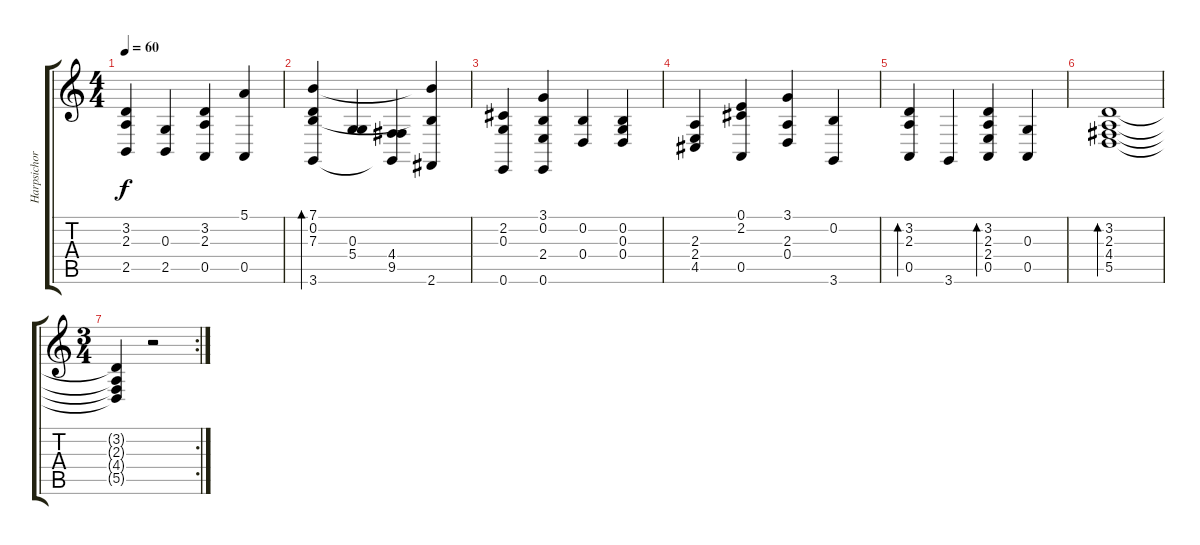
\track ("Harpsichord" "Harpsichor") {instrument harpsichord}
\staff {score tabs}
\tuning (E4 B3 G3 D3 A2 E2) {hide}
\ts (4 4)
\tempo 60
\clef g2
\ks c
(3.2 2.3 2.5).4{dy f} (0.3 2.5).4 (3.2 2.3 0.5).4 (5.1 0.5).4 |
(7.1 0.2 7.3 3.6).4{bd 480} (0.3 5.4).4 (4.4 9.5 3.6{t}).4 (7.1{t} 0.2{t} 2.6).4 |
(2.2 0.3 0.6).4 (3.1 0.2 2.4 0.6).4 (0.2 0.4).4 (0.2 0.3 0.4).4 |
(2.3 2.4 4.5).4 (0.1 2.2 0.5).4 (3.1 2.3 0.4).4 (0.2 3.6).4 |
(3.2 2.3 0.5).4{bd 480} 3.6.4 (3.2 2.3 2.4 0.5).4{bd 480} (0.3 0.5).4 |
(3.2 2.3 4.4 5.5).1{bd 480} |
\rc 2
\ts (3 4)
(3.2{t} 2.3{t} 4.4{t} 5.5{t}).4 r.2
